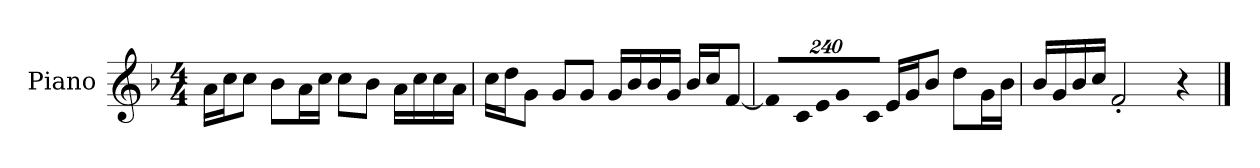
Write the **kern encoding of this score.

**kern
*part1
*staff1
*I"Piano
*I'P-no
*clefG2
*k[b-]
*M4/4
*MM90
=1
16a\LL
16cc\J
8cc\J
8b-\L
16a\L
16cc\JJ
8cc\L
8b-\J
16a\LL
16cc\
16cc\
16a\JJ
=2
16cc\LL
16dd\J
8g\J
8g/L
8g/J
16g/LL
16b-/
16b-/
16g/JJ
16b-/LL
16cc/J
[8f/J
=3
*Xbrackettup
!LO:N:vis=8
960%137f/L]
!LO:N:vis=16
1920%137c/L
!LO:N:vis=16
1920%137e/J
!LO:N:vis=8
960%137g/
!LO:N:vis=16
1920%137c/Jk
16e/LL
16g/J
8b-/J
8dd\L
16g\L
16b-\JJ
=4
16b-/LL
16g/
16b-/
16cc/JJ
2f'/
4r
==
*-
